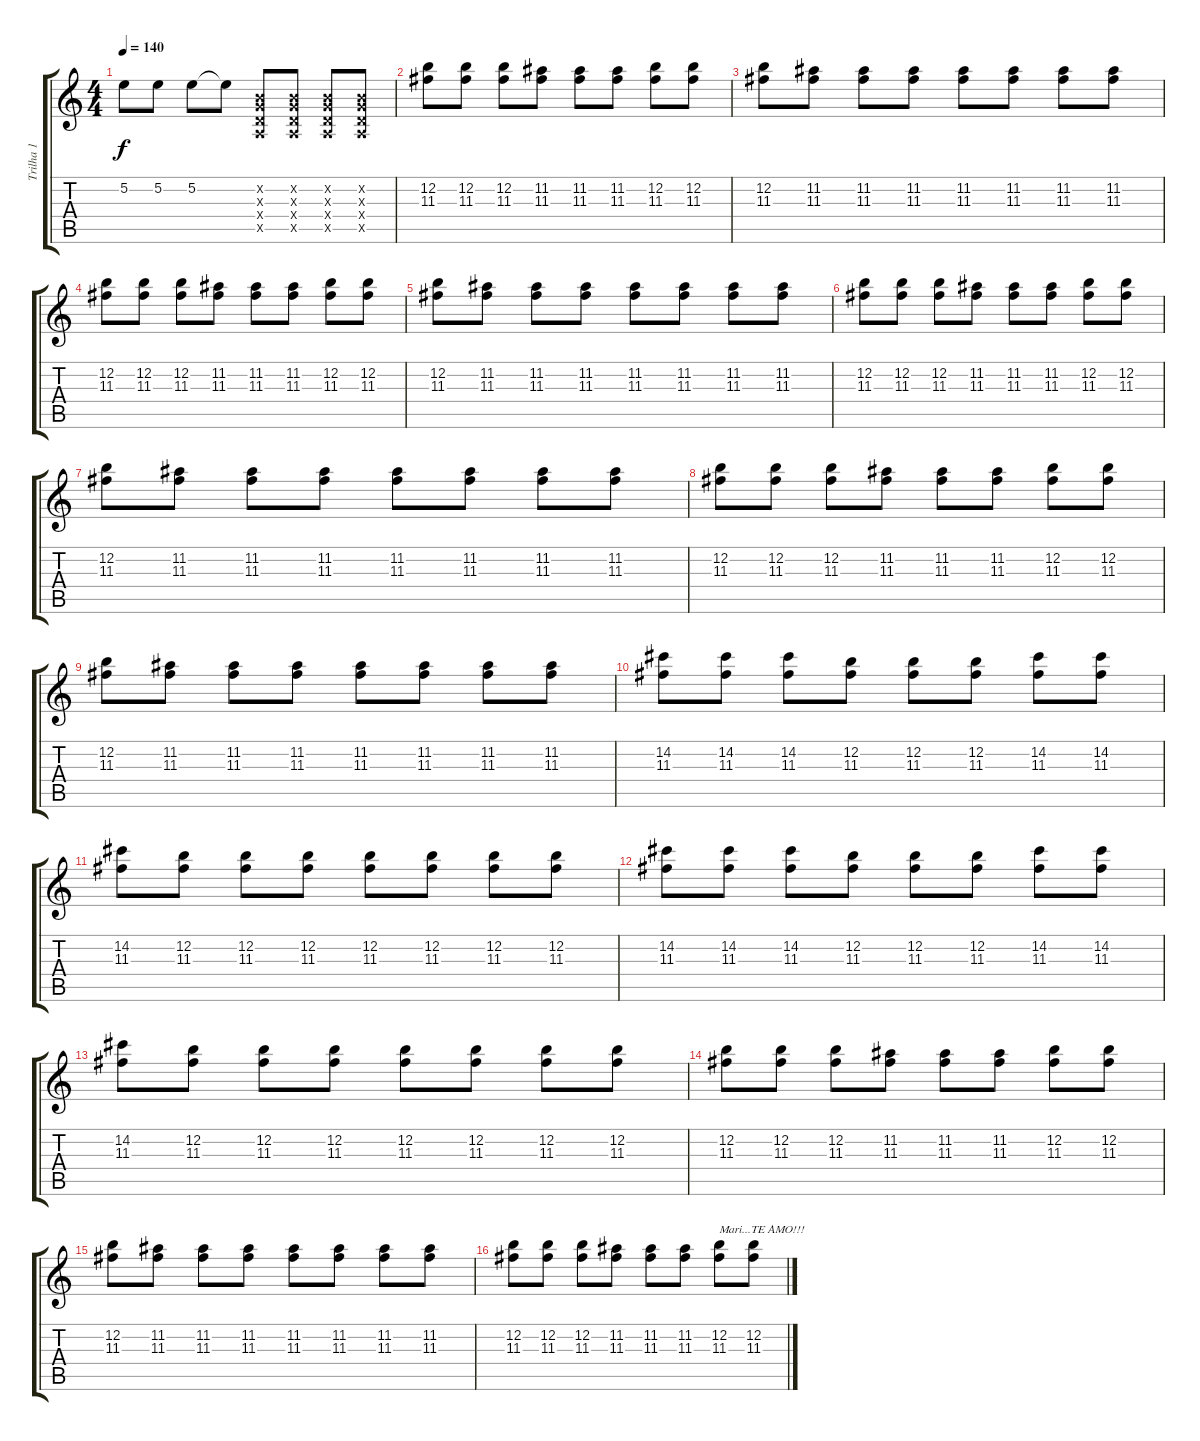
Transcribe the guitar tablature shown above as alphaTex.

\track ("Trilha 1" "Trilha 1") {instrument distortionguitar}
\staff {score tabs}
\tuning (E4 B3 G3 D3 A2 E2) {hide}
\ts (4 4)
\tempo 140
\clef g2
\ks c
5.2.8{dy f} 5.2.8 5.2.8 5.2{t}.8 (0.2{x} 0.3{x} 0.4{x} 0.5{x}).8 (0.2{x} 0.3{x} 0.4{x} 0.5{x}).8 (0.2{x} 0.3{x} 0.4{x} 0.5{x}).8 (0.2{x} 0.3{x} 0.4{x} 0.5{x}).8 |
(12.2 11.3).8 (12.2 11.3).8 (12.2 11.3).8 (11.2 11.3).8 (11.2 11.3).8 (11.2 11.3).8 (12.2 11.3).8 (12.2 11.3).8 |
(12.2 11.3).8 (11.2 11.3).8 (11.2 11.3).8 (11.2 11.3).8 (11.2 11.3).8 (11.2 11.3).8 (11.2 11.3).8 (11.2 11.3).8 |
(12.2 11.3).8 (12.2 11.3).8 (12.2 11.3).8 (11.2 11.3).8 (11.2 11.3).8 (11.2 11.3).8 (12.2 11.3).8 (12.2 11.3).8 |
(12.2 11.3).8 (11.2 11.3).8 (11.2 11.3).8 (11.2 11.3).8 (11.2 11.3).8 (11.2 11.3).8 (11.2 11.3).8 (11.2 11.3).8 |
(12.2 11.3).8 (12.2 11.3).8 (12.2 11.3).8 (11.2 11.3).8 (11.2 11.3).8 (11.2 11.3).8 (12.2 11.3).8 (12.2 11.3).8 |
(12.2 11.3).8 (11.2 11.3).8 (11.2 11.3).8 (11.2 11.3).8 (11.2 11.3).8 (11.2 11.3).8 (11.2 11.3).8 (11.2 11.3).8 |
(12.2 11.3).8 (12.2 11.3).8 (12.2 11.3).8 (11.2 11.3).8 (11.2 11.3).8 (11.2 11.3).8 (12.2 11.3).8 (12.2 11.3).8 |
(12.2 11.3).8 (11.2 11.3).8 (11.2 11.3).8 (11.2 11.3).8 (11.2 11.3).8 (11.2 11.3).8 (11.2 11.3).8 (11.2 11.3).8 |
(14.2 11.3).8 (14.2 11.3).8 (14.2 11.3).8 (12.2 11.3).8 (12.2 11.3).8 (12.2 11.3).8 (14.2 11.3).8 (14.2 11.3).8 |
(14.2 11.3).8 (12.2 11.3).8 (12.2 11.3).8 (12.2 11.3).8 (12.2 11.3).8 (12.2 11.3).8 (12.2 11.3).8 (12.2 11.3).8 |
(14.2 11.3).8 (14.2 11.3).8 (14.2 11.3).8 (12.2 11.3).8 (12.2 11.3).8 (12.2 11.3).8 (14.2 11.3).8 (14.2 11.3).8 |
(14.2 11.3).8 (12.2 11.3).8 (12.2 11.3).8 (12.2 11.3).8 (12.2 11.3).8 (12.2 11.3).8 (12.2 11.3).8 (12.2 11.3).8 |
(12.2 11.3).8 (12.2 11.3).8 (12.2 11.3).8 (11.2 11.3).8 (11.2 11.3).8 (11.2 11.3).8 (12.2 11.3).8 (12.2 11.3).8 |
(12.2 11.3).8 (11.2 11.3).8 (11.2 11.3).8 (11.2 11.3).8 (11.2 11.3).8 (11.2 11.3).8 (11.2 11.3).8 (11.2 11.3).8 |
(12.2 11.3).8 (12.2 11.3).8 (12.2 11.3).8 (11.2 11.3).8 (11.2 11.3).8 (11.2 11.3).8 (12.2 11.3).8{txt "Mari...TE AMO!!!"} (12.2 11.3).8
